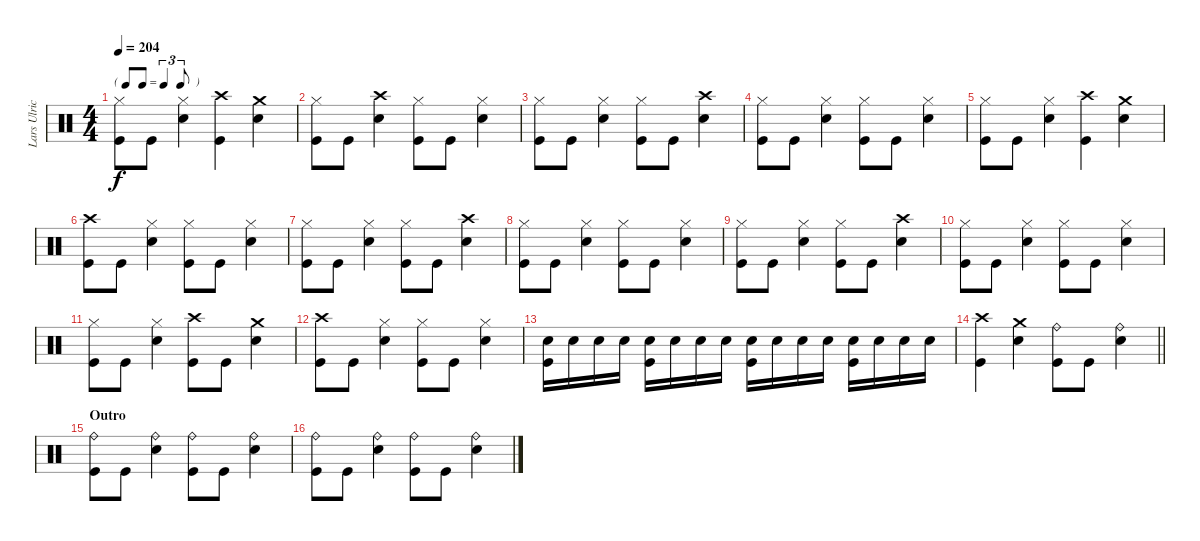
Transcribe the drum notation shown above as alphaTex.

\track ("Lars Ulrich" "Lars Ulric") {instrument percussion}
\staff {score}
\articulation defaults
\ts (4 4)
\tf triplet8th
\tempo 204
\clef neutral
\ks c
("Hi-Hat (closed)" "Kick (hit)").8{dy f} "Kick (hit)".8 ("Hi-Hat (closed)" "Snare (hit) 2").4 ("Crash high (hit)" "Kick (hit)").4 ("Crash medium (hit)" "Snare (hit) 2").4 |
("Hi-Hat (closed)" "Kick (hit)").8 "Kick (hit)".8 ("Crash high (hit)" "Snare (hit) 2").4 ("Hi-Hat (closed)" "Kick (hit)").8 "Kick (hit)".8 ("Hi-Hat (closed)" "Snare (hit) 2").4 |
("Hi-Hat (closed)" "Kick (hit)").8 "Kick (hit)".8 ("Hi-Hat (closed)" "Snare (hit) 2").4 ("Hi-Hat (closed)" "Kick (hit)").8 "Kick (hit)".8 ("Crash high (hit)" "Snare (hit) 2").4 |
("Hi-Hat (closed)" "Kick (hit)").8 "Kick (hit)".8 ("Hi-Hat (closed)" "Snare (hit) 2").4 ("Hi-Hat (closed)" "Kick (hit)").8 "Kick (hit)".8 ("Hi-Hat (closed)" "Snare (hit) 2").4 |
("Hi-Hat (closed)" "Kick (hit)").8 "Kick (hit)".8 ("Hi-Hat (closed)" "Snare (hit) 2").4 ("Crash high (hit)" "Kick (hit)").4 ("Crash medium (hit)" "Snare (hit) 2").4 |
("Crash high (hit)" "Kick (hit)").8 "Kick (hit)".8 ("Hi-Hat (closed)" "Snare (hit) 2").4 ("Hi-Hat (closed)" "Kick (hit)").8 "Kick (hit)".8 ("Hi-Hat (closed)" "Snare (hit) 2").4 |
("Hi-Hat (closed)" "Kick (hit)").8 "Kick (hit)".8 ("Hi-Hat (closed)" "Snare (hit) 2").4 ("Hi-Hat (closed)" "Kick (hit)").8 "Kick (hit)".8 ("Crash high (hit)" "Snare (hit) 2").4 |
("Hi-Hat (closed)" "Kick (hit)").8 "Kick (hit)".8 ("Hi-Hat (closed)" "Snare (hit) 2").4 ("Hi-Hat (closed)" "Kick (hit)").8 "Kick (hit)".8 ("Hi-Hat (closed)" "Snare (hit) 2").4 |
("Hi-Hat (closed)" "Kick (hit)").8 "Kick (hit)".8 ("Hi-Hat (closed)" "Snare (hit) 2").4 ("Hi-Hat (closed)" "Kick (hit)").8 "Kick (hit)".8 ("Crash high (hit)" "Snare (hit) 2").4 |
("Hi-Hat (closed)" "Kick (hit)").8 "Kick (hit)".8 ("Hi-Hat (closed)" "Snare (hit) 2").4 ("Hi-Hat (closed)" "Kick (hit)").8 "Kick (hit)".8 ("Hi-Hat (closed)" "Snare (hit) 2").4 |
("Hi-Hat (closed)" "Kick (hit)").8 "Kick (hit)".8 ("Hi-Hat (closed)" "Snare (hit) 2").4 ("Crash high (hit)" "Kick (hit)").8 "Kick (hit)".8 ("Crash medium (hit)" "Snare (hit) 2").4 |
("Crash high (hit)" "Kick (hit)").8 "Kick (hit)".8 ("Hi-Hat (closed)" "Snare (hit) 2").4 ("Hi-Hat (closed)" "Kick (hit)").8 "Kick (hit)".8 ("Hi-Hat (closed)" "Snare (hit) 2").4 |
("Snare (hit) 2" "Kick (hit)").16{beam Down} "Snare (hit) 2".16{beam Down} "Snare (hit) 2".16{beam Down} "Snare (hit) 2".16{beam Down} ("Snare (hit) 2" "Kick (hit)").16{beam Down} "Snare (hit) 2".16{beam Down} "Snare (hit) 2".16{beam Down} "Snare (hit) 2".16{beam Down} ("Snare (hit) 2" "Kick (hit)").16{beam Down} "Snare (hit) 2".16{beam Down} "Snare (hit) 2".16{beam Down} "Snare (hit) 2".16{beam Down} ("Snare (hit) 2" "Kick (hit)").16{beam Down} "Snare (hit) 2".16{beam Down} "Snare (hit) 2".16{beam Down} "Snare (hit) 2".16{beam Down} |
\barLineRight lightlight
("Crash high (hit)" "Kick (hit)").4 ("Crash medium (hit)" "Snare (hit) 2").4 ("Ride (bell)" "Kick (hit)").8 "Kick (hit)".8 ("Ride (bell)" "Snare (hit) 2").4 |
\section ("" "Outro")
("Ride (bell)" "Kick (hit)").8 "Kick (hit)".8 ("Ride (bell)" "Snare (hit) 2").4 ("Ride (bell)" "Kick (hit)").8 "Kick (hit)".8 ("Ride (bell)" "Snare (hit) 2").4 |
("Ride (bell)" "Kick (hit)").8 "Kick (hit)".8 ("Ride (bell)" "Snare (hit) 2").4 ("Ride (bell)" "Kick (hit)").8 "Kick (hit)".8 ("Ride (bell)" "Snare (hit) 2").4
